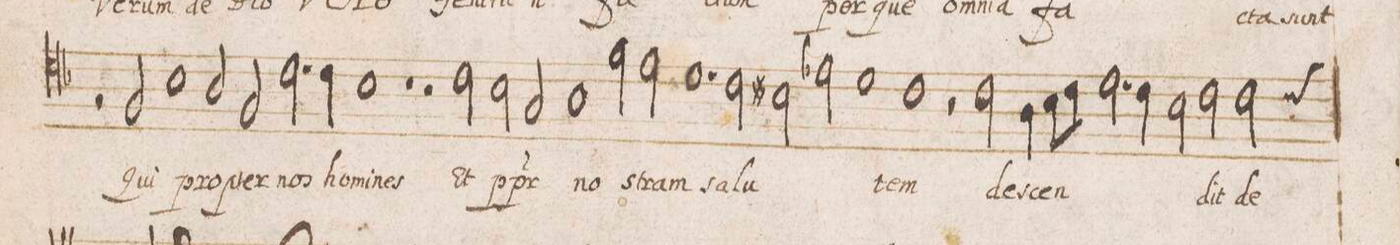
**kern	**text
*I"ALTVS	*
*clefC4	*
*k[b-]	*
*met(C|)	*
*M2/1	*
=58-	=58-
2r	.
2F/	qui
1B-	pro-
=59-	=59-
2A/	-pter
2F/	nos
2.c\	ho-
4c\	-mi-
=60-	=60-
1B-	-nes
1r	.
=61-	=61-
2r	.
2c\	Et
2B-\	p(ro)-
2G/	-p(te)r
=62-	=62-
1A	no-
2f\	-stram
2eny\	.
=63-	=63-
1.d	sa-
2c\	-lu-
=64-	=64-
2Bn\	.
2e-X\	.
1d	.
=65-	=65-
1c	-tem
2r	.
2c\	des-
=66-	=66-
4A/	-cen-
8B-y\L	.
8c\J	.
2.d\	.
4c\	.
2B-\	.
=67-	=67-
2c\	-dit
2c\	de
*-	*-
